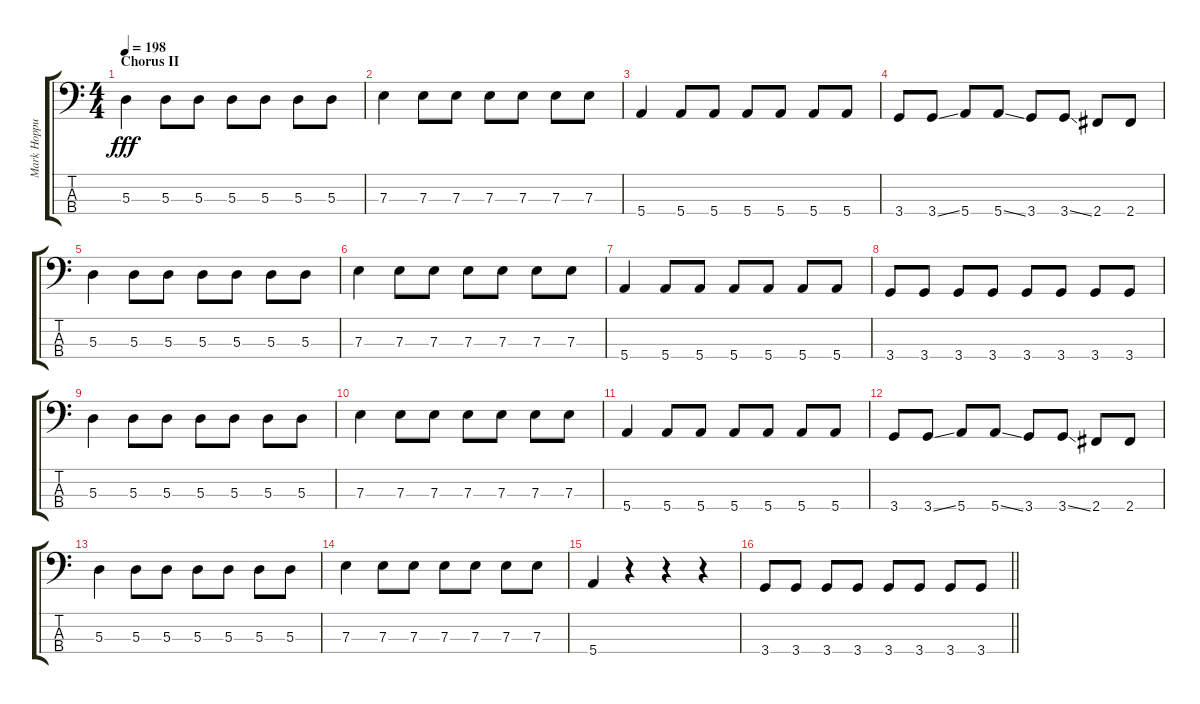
\track ("Mark Hoppus" "Mark Hoppu") {instrument electricbasspick}
\staff {score tabs}
\tuning (G2 D2 A1 E1) {hide}
\ts (4 4)
\section ("" "Chorus II")
\tempo 198
\clef f4
\ks c
5.3.4{dy fff} 5.3.8 5.3.8 5.3.8 5.3.8 5.3.8 5.3.8 |
7.3.4 7.3.8 7.3.8 7.3.8 7.3.8 7.3.8 7.3.8 |
5.4.4 5.4.8 5.4.8 5.4.8 5.4.8 5.4.8 5.4.8 |
3.4.8 3.4{ss}.8 5.4.8 5.4{ss}.8 3.4.8 3.4{ss}.8 2.4.8 2.4.8 |
5.3.4 5.3.8 5.3.8 5.3.8 5.3.8 5.3.8 5.3.8 |
7.3.4 7.3.8 7.3.8 7.3.8 7.3.8 7.3.8 7.3.8 |
5.4.4 5.4.8 5.4.8 5.4.8 5.4.8 5.4.8 5.4.8 |
3.4.8 3.4.8 3.4.8 3.4.8 3.4.8 3.4.8 3.4.8 3.4.8 |
5.3.4 5.3.8 5.3.8 5.3.8 5.3.8 5.3.8 5.3.8 |
7.3.4 7.3.8 7.3.8 7.3.8 7.3.8 7.3.8 7.3.8 |
5.4.4 5.4.8 5.4.8 5.4.8 5.4.8 5.4.8 5.4.8 |
3.4.8 3.4{ss}.8 5.4.8 5.4{ss}.8 3.4.8 3.4{ss}.8 2.4.8 2.4.8 |
5.3.4 5.3.8 5.3.8 5.3.8 5.3.8 5.3.8 5.3.8 |
7.3.4 7.3.8 7.3.8 7.3.8 7.3.8 7.3.8 7.3.8 |
5.4.4 r.4 r.4 r.4 |
\barLineRight lightlight
3.4.8 3.4.8 3.4.8 3.4.8 3.4.8 3.4.8 3.4.8 3.4.8
